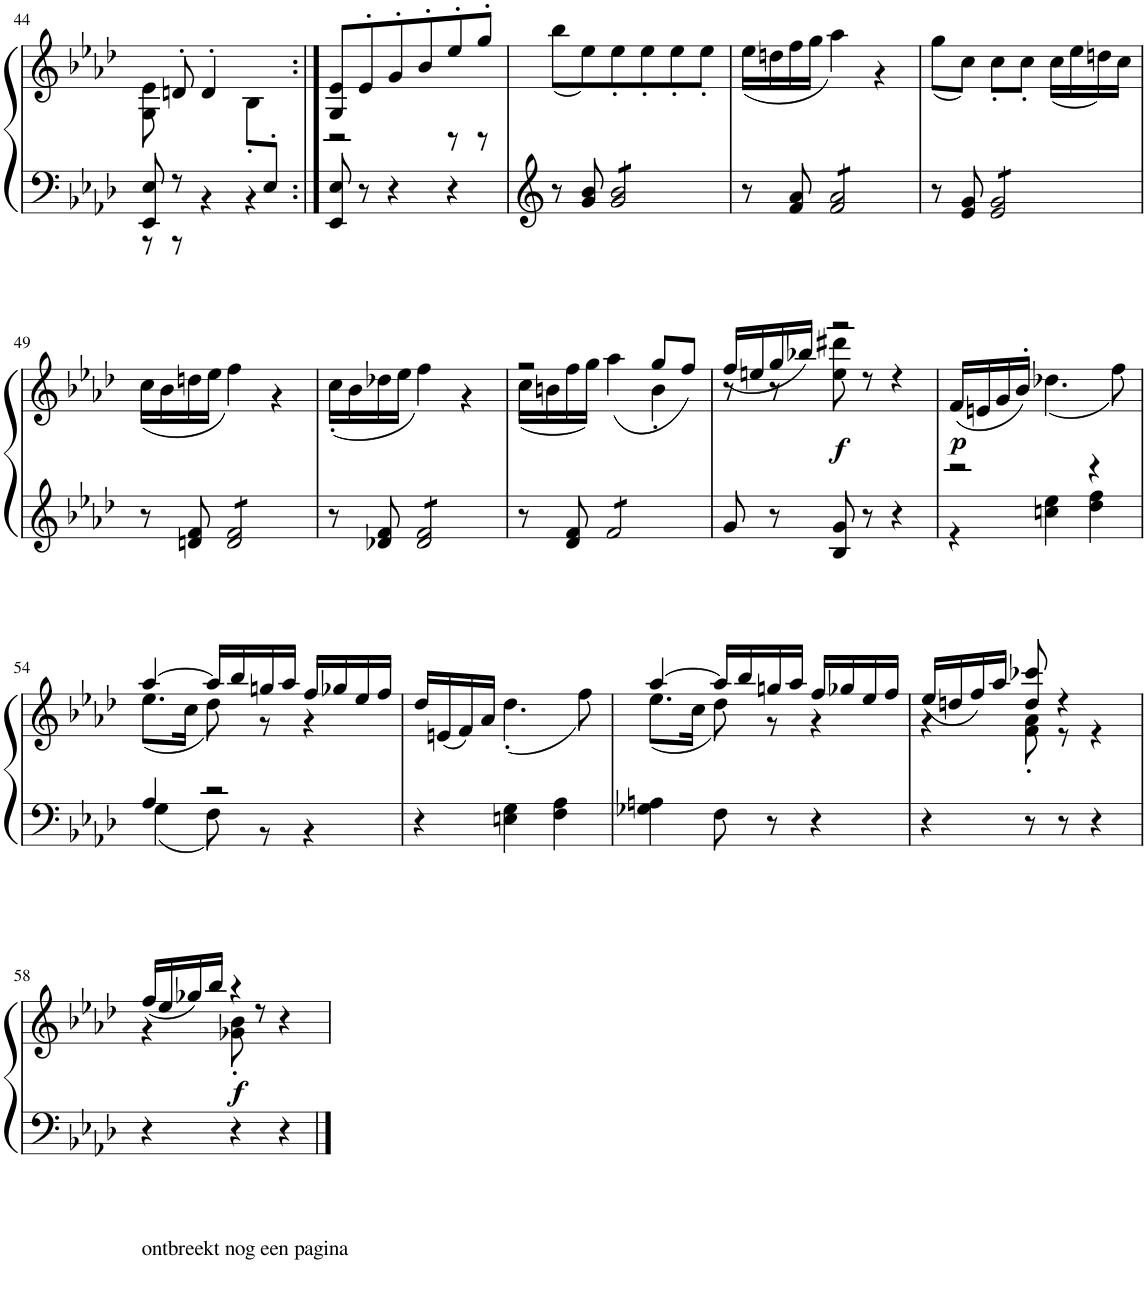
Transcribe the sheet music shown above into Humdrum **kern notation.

**kern	**kern	**dynam
*part1	*part1	*part1
*staff2	*staff1	*staff1/2
*I"Part 1	*	*
!!LO:PB:g=z
*clefF4	*clefG2	*
*k[b-e-a-d-]	*k[b-e-a-d-]	*
*M3/4	*M3/4	*
=44	=44	=44
*^	*^	*
*	*^	*	*	*
8ryy	8EE-/ 8E-/	8r	2.ryy	8G\ 8e-\	.
.	8r	8r	.	8dn'/	.
.	2ryy	4r	.	4d'/	.
.	.	4r	.	8B-'\L	.
8E-'/J	.	.	.	8ryy	.
*v	*v	*v	*	*	*
=45:|!	=45:|!	=45:|!	=45:|!
*	*	*^	*
8EE-/ 8E-/	2.ryy	8G/ 8e-/L	2r	.
8r	.	8e-'/	.	.
4r	.	8g'/	.	.
.	.	8b-'/	.	.
4r	.	8ee-'/	8r	.
.	.	8gg'/J	8r	.
*	*	*v	*v	*
=46	=46	=46	=46
8r	2.ryy	(8bb-\L	.
8g/ 8b-/	.	8ee-\)	.
2g/@8@ 2b-/@8@	.	8ee-'\	.
.	.	8ee-'\	.
.	.	8ee-'\	.
.	.	8ee-'\J	.
=47	=47	=47	=47
8r	2.ryy	(16ee-\LL	.
.	.	16ddn\	.
8f/ 8a-/	.	16ff\	.
.	.	16gg\JJ	.
2f/@8@ 2a-/@8@	.	4aa-\)	.
.	.	4r	.
=48	=48	=48	=48
8r	2.ryy	(8gg\L	.
8e-/ 8g/	.	8cc\J)	.
2e-/@8@ 2g/@8@	.	8cc'\L	.
.	.	8cc'\J	.
.	.	(16cc\LL	.
.	.	16ee-\	.
.	.	16ddn\)	.
.	.	16cc\JJ	.
!!LO:LB:g=z	!!
=49	=49	=49	=49
8r	2.ryy	(16cc\LL	.
.	.	16b-\	.
8dn/ 8f/	.	16ddn\	.
.	.	16ee-\JJ	.
2d/@8@ 2f/@8@	.	4ff\)	.
.	.	4r	.
=50	=50	=50	=50
8r	2.ryy	(16cc'\LL	.
.	.	16b-\	.
8d-X/ 8f/	.	16dd-X\	.
.	.	16ee-\JJ	.
2d-/@8@ 2f/@8@	.	4ff\)	.
.	.	4r	.
=51	=51	=51	=51
*	*	*^	*
8r	2.ryy	2r	(16cc\LL	.
.	.	.	16bn\	.
8d-/ 8f/	.	.	16ff\	.
.	.	.	16gg\JJ)	.
2f@8@/	.	.	(4aa-\	.
.	.	8gg/L	4b'\	.
.	.	(8ff/J	.	.
=52	=52	=52	=52	=52
8g/	2.ryy	16ff/LL	8r	.
.	.	16een/	.	.
8r	.	16gg/	8r	.
.	.	16bb-X/JJ)	.	.
!	!	!	!	!LO:DY:b
8B-/ 8g/	.	2r	8ee\ 8ddd#X\	f
8r	.	.	8r	.
4r	.	.	4r	.
=53	=53	=53	=53	=53
*^	*	*	*	*
!	!	!	!	!	!LO:DY:b
*	*	*	*v	*v	*
2r	4r	2.ryy	(16f/LL	p
.	.	.	16en/	.
.	.	.	16g/	.
.	.	.	16b-'/JJ)	.
.	4ccn\ 4ee-\	.	(4.dd-X\	.
4r	4dd-\ 4ff\	.	.	.
.	.	.	8ff\)	.
!!LO:LB:g=z
=54	=54	=54	=54	=54
*	*	*	*^	*
4A-/	4G\	2.ryy	[>4aa-/	(8.ee-\L	.
.	.	.	.	16cc\Jk	.
2r	8F\	.	16aa-/LL]	8dd-\)	.
.	.	.	16bb-/	.	.
.	8r	.	16ggn/	8r	.
.	.	.	16aa-/JJ	.	.
.	4r	.	16ff/LL	4r	.
.	.	.	16gg-X/	.	.
.	.	.	16ee-/	.	.
.	.	.	16ff/JJ	.	.
*v	*v	*	*	*	*
*	*	*v	*v	*
=55	=55	=55	=55
4r	2.ryy	16dd-/LL	.
.	.	(16en/	.
.	.	16f/)	.
.	.	16a-/JJ	.
4En\ 4G\	.	(4.dd-'\	.
4F\ 4A-\	.	.	.
.	.	8ff\)	.
=56	=56	=56	=56
*	*	*^	*
4G-X\ 4An\	2.ryy	[>4aa-/	(8.ee-\L	.
.	.	.	16cc\Jk	.
8F\	.	16aa-/LL]	8dd-\)	.
.	.	16bb-/	.	.
8r	.	16ggn/	8r	.
.	.	16aa-/JJ	.	.
4r	.	16ff/LL	4r	.
.	.	16gg-X/	.	.
.	.	16ee-/	.	.
.	.	16ff/JJ	.	.
=57	=57	=57	=57	=57
4r	2.ryy	(16ee-/LL	4r	.
.	.	16ddn/	.	.
.	.	16ff/)	.	.
.	.	16aa-/JJ	.	.
8r	.	8dd/ 8ccc-X/	8f\' 8a-\'	.
8r	.	4r	8r	.
4r	.	.	4r	.
.	.	8ryy	.	.
!!LO:LB:g=z	!!	!!
=58	=58	=58	=58	=58
4r	2.ryy	(16ff/LL	4r	.
.	.	16ee-/	.	.
.	.	16gg-X/)	.	.
.	.	16bb-/JJ	.	.
!	!	!LO:TX:a:t=ontbreekt nog een pagina	!	!
!	!	!	!	!LO:DY:b
4r	.	4r	8g-X\' 8b-\'	f
.	.	.	8r	.
4r	.	4ryy	4r	.
*	*v	*v	*v	*
=	=	=
*-	*-	*-
